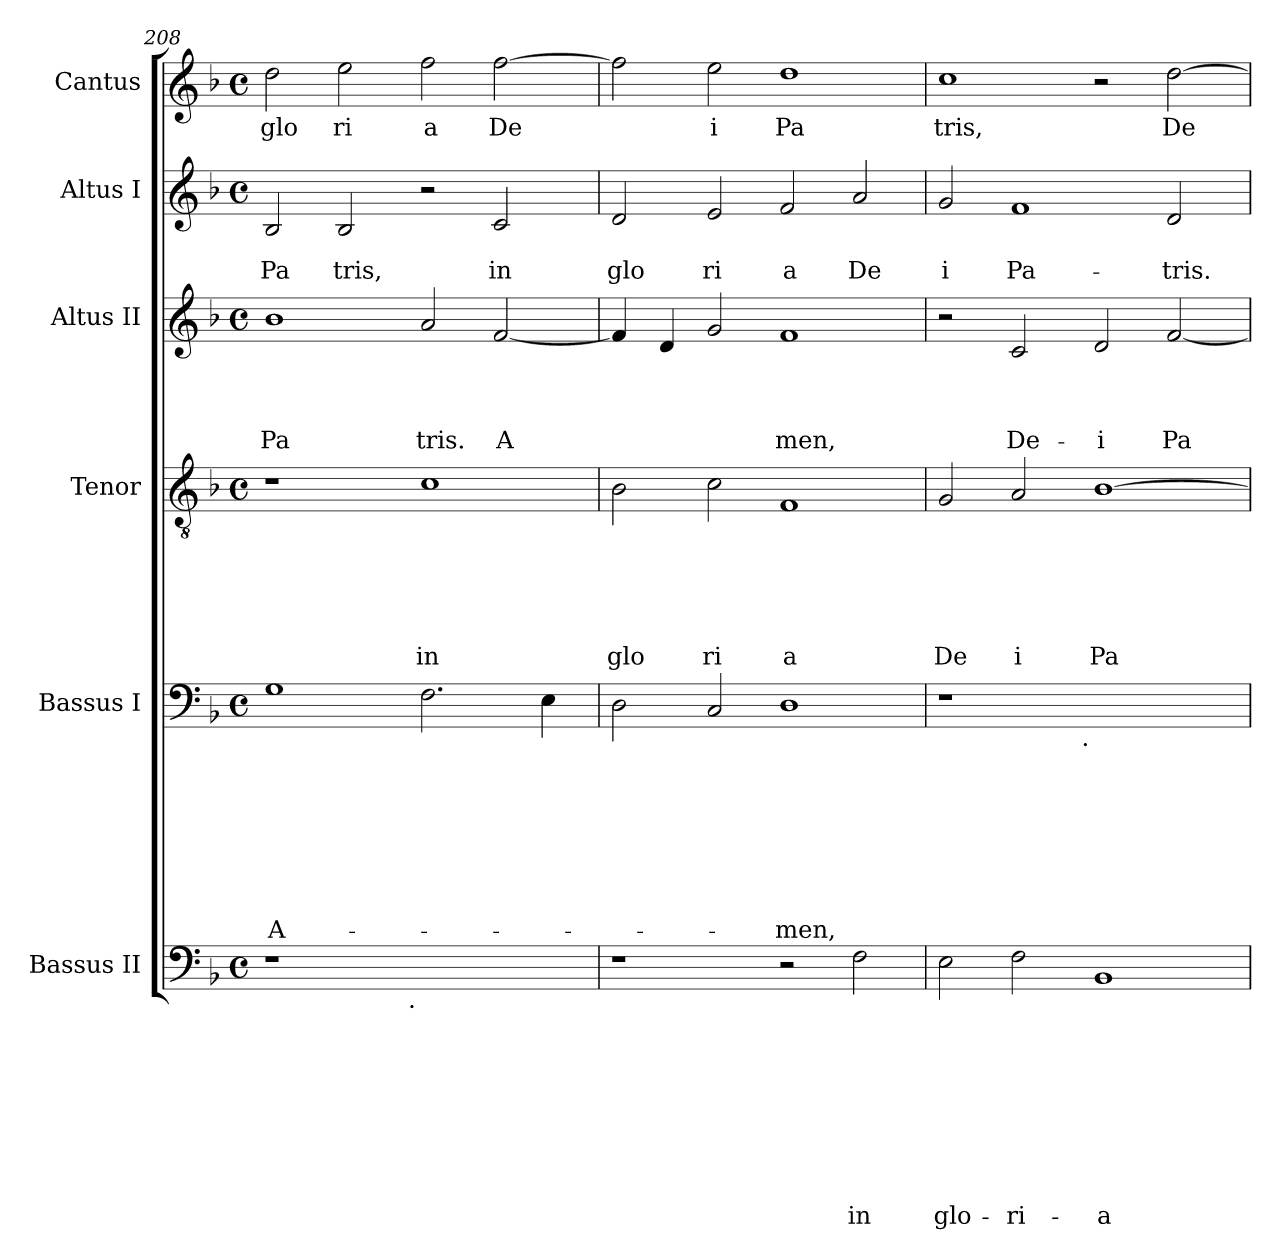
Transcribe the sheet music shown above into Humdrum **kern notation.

**kern	**text	**text	**text	**text	**text	**text	**text	**text	**text	**kern	**text	**text	**text	**text	**text	**text	**text	**text	**kern	**text	**text	**text	**text	**text	**text	**kern	**text	**text	**text	**text	**kern	**text	**text	**kern	**text
*part6	*part6	*part6	*part6	*part6	*part6	*part6	*part6	*part6	*part6	*part5	*part5	*part5	*part5	*part5	*part5	*part5	*part5	*part5	*part4	*part4	*part4	*part4	*part4	*part4	*part4	*part3	*part3	*part3	*part3	*part3	*part2	*part2	*part2	*part1	*part1
*staff6	*staff6	*staff6	*staff6	*staff6	*staff6	*staff6	*staff6	*staff6	*staff6	*staff5	*staff5	*staff5	*staff5	*staff5	*staff5	*staff5	*staff5	*staff5	*staff4	*staff4	*staff4	*staff4	*staff4	*staff4	*staff4	*staff3	*staff3	*staff3	*staff3	*staff3	*staff2	*staff2	*staff2	*staff1	*staff1
*I"Bassus II	*	*	*	*	*	*	*	*	*	*I"Bassus I	*	*	*	*	*	*	*	*	*I"Tenor	*	*	*	*	*	*	*I"Altus II	*	*	*	*	*I"Altus I	*	*	*I"Cantus	*
*I'B II	*	*	*	*	*	*	*	*	*	*I'B I	*	*	*	*	*	*	*	*	*I'T	*	*	*	*	*	*	*I'A II	*	*	*	*	*I'A I	*	*	*	*
*clefF4	*	*	*	*	*	*	*	*	*	*clefF4	*	*	*	*	*	*	*	*	*clefGv2	*	*	*	*	*	*	*clefG2	*	*	*	*	*clefG2	*	*	*clefG2	*
*k[b-]	*	*	*	*	*	*	*	*	*	*k[b-]	*	*	*	*	*	*	*	*	*k[b-]	*	*	*	*	*	*	*k[b-]	*	*	*	*	*k[b-]	*	*	*k[b-]	*
*F:	*	*	*	*	*	*	*	*	*	*F:	*	*	*	*	*	*	*	*	*F:	*	*	*	*	*	*	*F:	*	*	*	*	*F:	*	*	*F:	*
*M4/4	*	*	*	*	*	*	*	*	*	*M4/4	*	*	*	*	*	*	*	*	*M4/4	*	*	*	*	*	*	*M4/4	*	*	*	*	*M4/4	*	*	*M4/4	*
*met(c)	*	*	*	*	*	*	*	*	*	*met(c)	*	*	*	*	*	*	*	*	*met(c)	*	*	*	*	*	*	*met(c)	*	*	*	*	*met(c)	*	*	*met(c)	*
=208	=208	=208	=208	=208	=208	=208	=208	=208	=208	=208	=208	=208	=208	=208	=208	=208	=208	=208	=208	=208	=208	=208	=208	=208	=208	=208	=208	=208	=208	=208	=208	=208	=208	=208	=208
!	!	!	!	!	!	!	!	!	!	!	!	!	!	!	!	!	!	!LO:LY:b	!	!	!	!	!	!	!	!	!	!	!	!LO:LY:b	!	!	!LO:LY:b	!	!LO:LY:b
*^	*	*	*	*	*	*	*	*	*	*	*	*	*	*	*	*	*	*	*	*	*	*	*	*	*	*	*	*	*	*	*	*	*	*	*
1r	2ryy	.	.	.	.	.	.	.	.	.	1G	.	.	.	.	.	.	.	A-	1r	.	.	.	.	.	.	1b-	.	.	.	Pa	2B-/	.	Pa	2dd\	glo
!	!	!	!	!	!	!	!	!	!	!	!	!	!	!	!	!	!	!	!	!	!	!	!	!	!	!	!	!	!	!	!	!	!	!LO:LY:b	!	!LO:LY:b
.	4...ryy	.	.	.	.	.	.	.	.	.	.	.	.	.	.	.	.	.	.	.	.	.	.	.	.	.	.	.	.	.	.	2B-/	.	tris,	2ee\	ri
!	!LO:TX:b:t=.	!	!	!	!	!	!	!	!	!	!	!	!	!	!	!	!	!	!	!	!	!	!	!	!	!	!	!	!	!	!	!	!	!	!	!
.	1ryy	.	.	.	.	.	.	.	.	.	.	.	.	.	.	.	.	.	.	.	.	.	.	.	.	.	.	.	.	.	.	.	.	.	.	.
!	!	!	!	!	!	!	!	!	!	!	!	!	!	!	!	!	!	!	!	!	!	!	!	!	!	!LO:LY:b	!	!	!	!	!LO:LY:b	!	!	!	!	!LO:LY:b
1ryy	.	.	.	.	.	.	.	.	.	.	2.F\	.	.	.	.	.	.	.	.	1c	.	.	.	.	.	in	2a/	.	.	.	tris.	2r	.	.	2ff\	a
!	!	!	!	!	!	!	!	!	!	!	!	!	!	!	!	!	!	!	!	!	!	!	!	!	!	!	!	!	!	!	!LO:LY:b	!	!	!LO:LY:b	!	!LO:LY:b
.	.	.	.	.	.	.	.	.	.	.	.	.	.	.	.	.	.	.	.	.	.	.	.	.	.	.	[<2f/	.	.	.	A	2c/	.	in	[>2ff\	De
.	.	.	.	.	.	.	.	.	.	.	4E\	.	.	.	.	.	.	.	.	.	.	.	.	.	.	.	.	.	.	.	.	.	.	.	.	.
.	32ryy	.	.	.	.	.	.	.	.	.	.	.	.	.	.	.	.	.	.	.	.	.	.	.	.	.	.	.	.	.	.	.	.	.	.	.
=209	=209	=209	=209	=209	=209	=209	=209	=209	=209	=209	=209	=209	=209	=209	=209	=209	=209	=209	=209	=209	=209	=209	=209	=209	=209	=209	=209	=209	=209	=209	=209	=209	=209	=209	=209	=209
!	!	!	!	!	!	!	!	!	!	!	!	!	!	!	!	!	!	!	!	!	!	!	!	!	!	!LO:LY:b	!	!	!	!	!	!	!	!LO:LY:b	!	!
*v	*v	*	*	*	*	*	*	*	*	*	*	*	*	*	*	*	*	*	*	*	*	*	*	*	*	*	*	*	*	*	*	*	*	*	*	*
1r	.	.	.	.	.	.	.	.	.	2D\	.	.	.	.	.	.	.	.	2B-\	.	.	.	.	.	glo	4f/]	.	.	.	.	2d/	.	glo	2ff\]	.
.	.	.	.	.	.	.	.	.	.	.	.	.	.	.	.	.	.	.	.	.	.	.	.	.	.	4d/	.	.	.	.	.	.	.	.	.
!	!	!	!	!	!	!	!	!	!	!	!	!	!	!	!	!	!	!	!	!	!	!	!	!	!LO:LY:b	!	!	!	!	!	!	!	!LO:LY:b	!	!LO:LY:b
.	.	.	.	.	.	.	.	.	.	2C/	.	.	.	.	.	.	.	.	2c\	.	.	.	.	.	ri	2g/	.	.	.	.	2e/	.	ri	2ee\	i
!	!	!	!	!	!	!	!	!	!	!	!	!	!	!	!	!	!	!LO:LY:b	!	!	!	!	!	!	!LO:LY:b	!	!	!	!	!LO:LY:b	!	!	!LO:LY:b	!	!LO:LY:b
2r	.	.	.	.	.	.	.	.	.	1D	.	.	.	.	.	.	.	-men,	1F	.	.	.	.	.	a	1f	.	.	.	men,	2f/	.	a	1dd	Pa
!	!	!	!	!	!	!	!	!	!LO:LY:b	!	!	!	!	!	!	!	!	!	!	!	!	!	!	!	!	!	!	!	!	!	!	!	!LO:LY:b	!	!
2F\	.	.	.	.	.	.	.	.	in	.	.	.	.	.	.	.	.	.	.	.	.	.	.	.	.	.	.	.	.	.	2a/	.	De	.	.
!!LO:PB:g=z
=210	=210	=210	=210	=210	=210	=210	=210	=210	=210	=210	=210	=210	=210	=210	=210	=210	=210	=210	=210	=210	=210	=210	=210	=210	=210	=210	=210	=210	=210	=210	=210	=210	=210	=210	=210
!	!	!	!	!	!	!	!	!	!LO:LY:b	!	!	!	!	!	!	!	!	!	!	!	!	!	!	!	!LO:LY:b	!	!	!	!	!	!	!	!LO:LY:b	!	!LO:LY:b
*	*	*	*	*	*	*	*	*	*	*^	*	*	*	*	*	*	*	*	*	*	*	*	*	*	*	*	*	*	*	*	*	*	*	*	*
2E\	.	.	.	.	.	.	.	.	glo-	1r	2ryy	.	.	.	.	.	.	.	.	2G/	.	.	.	.	.	De	2r	.	.	.	.	2g/	.	i	1cc	tris,
!	!	!	!	!	!	!	!	!	!LO:LY:b	!	!	!	!	!	!	!	!	!	!	!	!	!	!	!	!	!LO:LY:b	!	!	!	!	!LO:LY:b	!	!	!LO:LY:b	!	!
2F\	.	.	.	.	.	.	.	.	-ri-	.	4...ryy	.	.	.	.	.	.	.	.	2A/	.	.	.	.	.	i	2c/	.	.	.	De-	1f	.	Pa-	.	.
!	!	!	!	!	!	!	!	!	!	!	!LO:TX:b:t=.	!	!	!	!	!	!	!	!	!	!	!	!	!	!	!	!	!	!	!	!	!	!	!	!	!
.	.	.	.	.	.	.	.	.	.	.	1ryy	.	.	.	.	.	.	.	.	.	.	.	.	.	.	.	.	.	.	.	.	.	.	.	.	.
!	!	!	!	!	!	!	!	!	!LO:LY:b	!	!	!	!	!	!	!	!	!	!	!	!	!	!	!	!	!LO:LY:b	!	!	!	!	!LO:LY:b	!	!	!	!	!
1BB-	.	.	.	.	.	.	.	.	-a	1ryy	.	.	.	.	.	.	.	.	.	[>1B-	.	.	.	.	.	Pa	2d/	.	.	.	-i	.	.	.	2r	.
!	!	!	!	!	!	!	!	!	!	!	!	!	!	!	!	!	!	!	!	!	!	!	!	!	!	!	!	!	!	!	!LO:LY:b	!	!	!LO:LY:b	!	!LO:LY:b
.	.	.	.	.	.	.	.	.	.	.	.	.	.	.	.	.	.	.	.	.	.	.	.	.	.	.	[<2f/	.	.	.	Pa-	2d/	.	-tris.	[>2dd\	De
.	.	.	.	.	.	.	.	.	.	.	32ryy	.	.	.	.	.	.	.	.	.	.	.	.	.	.	.	.	.	.	.	.	.	.	.	.	.
*	*	*	*	*	*	*	*	*	*	*v	*v	*	*	*	*	*	*	*	*	*	*	*	*	*	*	*	*	*	*	*	*	*	*	*	*	*
=	=	=	=	=	=	=	=	=	=	=	=	=	=	=	=	=	=	=	=	=	=	=	=	=	=	=	=	=	=	=	=	=	=	=	=
*-	*-	*-	*-	*-	*-	*-	*-	*-	*-	*-	*-	*-	*-	*-	*-	*-	*-	*-	*-	*-	*-	*-	*-	*-	*-	*-	*-	*-	*-	*-	*-	*-	*-	*-	*-
